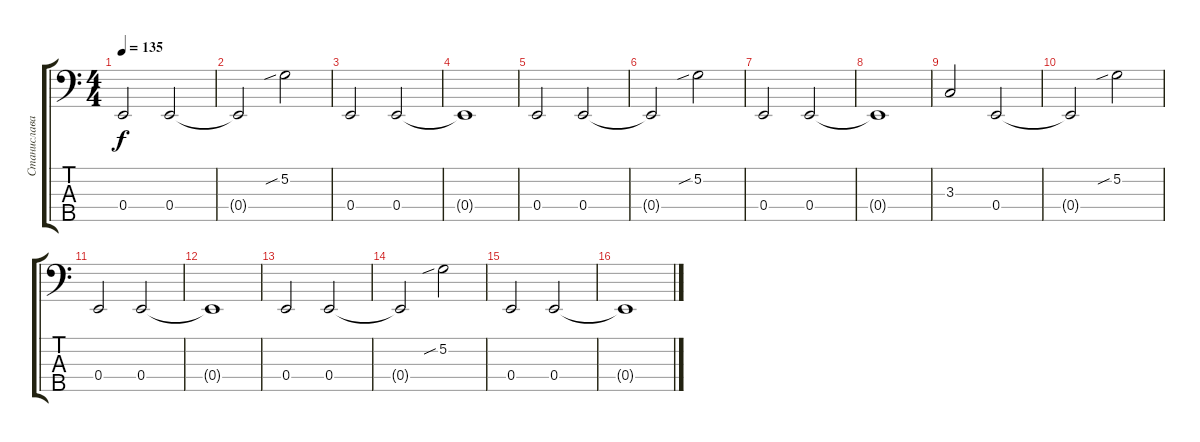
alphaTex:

\track ("Станислава Матвеева (бас-гитара)" "Станислава") {instrument electricbasspick}
\staff {score tabs}
\tuning (G2 D2 A1 E1 B0) {hide}
\ts (4 4)
\tempo 135
\clef f4
\ks c
0.4.2{dy f} 0.4.2 |
0.4{t}.2 5.2{sib}.2 |
0.4.2 0.4.2 |
0.4{t}.1 |
0.4.2 0.4.2 |
0.4{t}.2 5.2{sib}.2 |
0.4.2 0.4.2 |
0.4{t}.1 |
3.3.2 0.4.2 |
0.4{t}.2 5.2{sib}.2 |
0.4.2 0.4.2 |
0.4{t}.1 |
0.4.2 0.4.2 |
0.4{t}.2 5.2{sib}.2 |
0.4.2 0.4.2 |
0.4{t}.1
